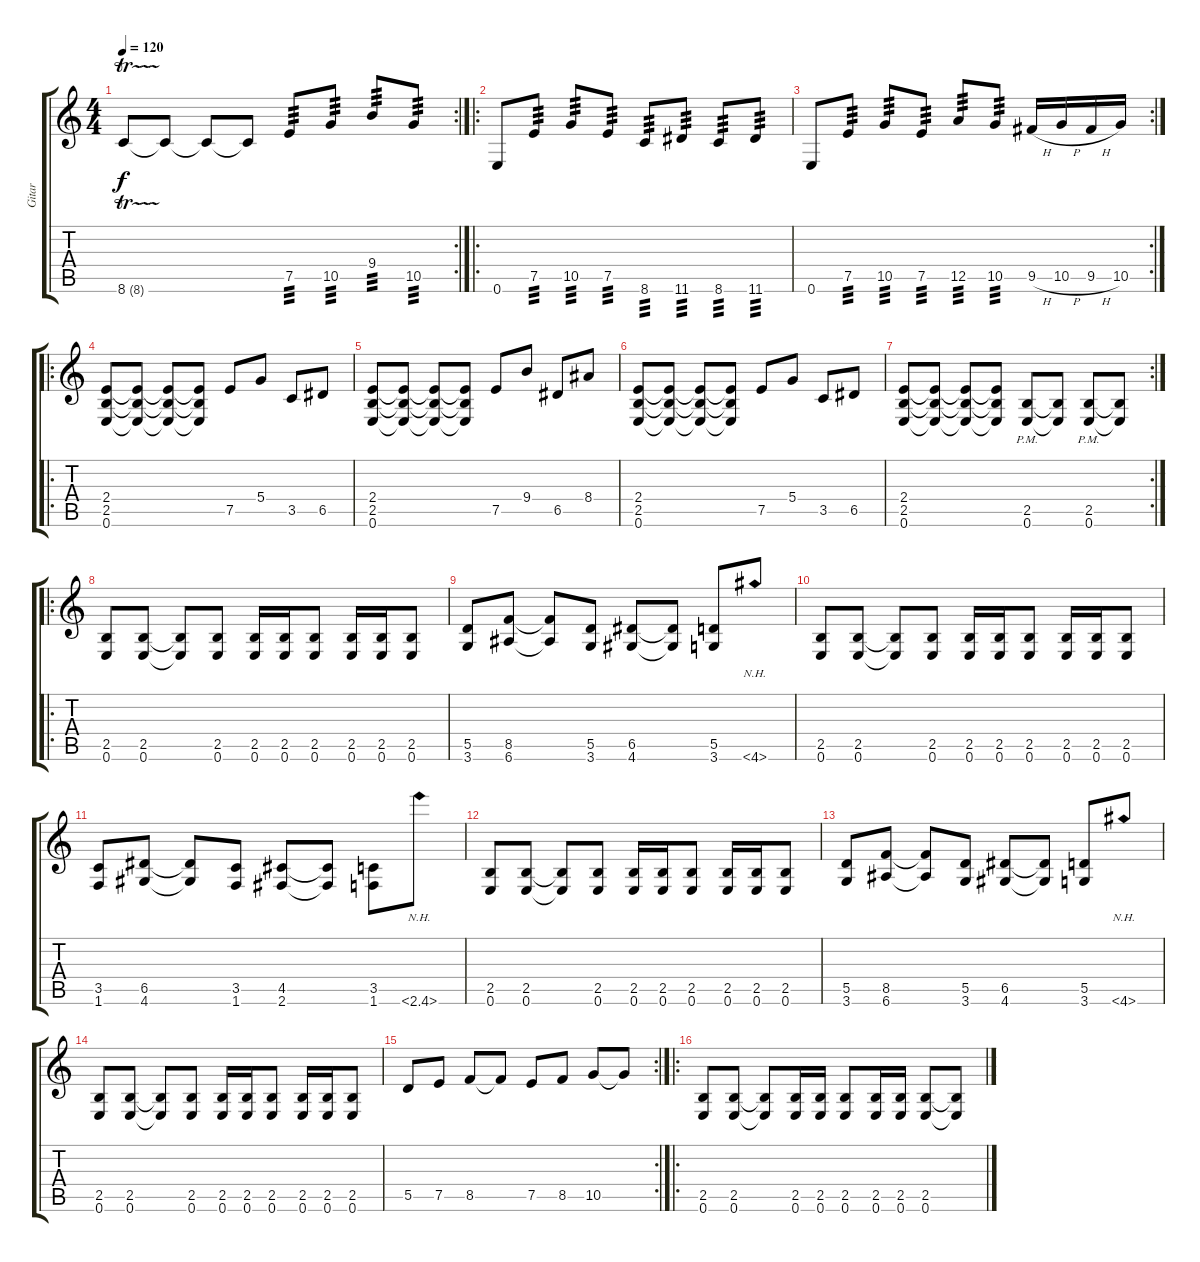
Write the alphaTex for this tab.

\track ("Gitar" "Gitar") {instrument distortionguitar}
\staff {score tabs}
\tuning (E4 B3 G3 D3 A2 E2) {hide}
\rc 2
\ts (4 4)
\tempo 120
\clef g2
\ks c
8.6{tr (8 16)}.8{dy f} 8.6{t}.8 8.6{t}.8 8.6{t}.8 7.5.8{tp 3} 10.5.8{tp 3} 9.4.8{tp 3} 10.5.8{tp 3} |
\ro
0.6.8 7.5.8{tp 3} 10.5.8{tp 3} 7.5.8{tp 3} 8.6.8{tp 3} 11.6.8{tp 3} 8.6.8{tp 3} 11.6.8{tp 3} |
\rc 2
0.6.8 7.5.8{tp 3} 10.5.8{tp 3} 7.5.8{tp 3} 12.5.8{tp 3} 10.5.8{tp 3} 9.5{h}.16 10.5{h}.16 9.5{h}.16 10.5.16 |
\ro
(2.4 2.5 0.6).8 (2.4{t} 2.5{t} 0.6{t}).8 (2.4{t} 2.5{t} 0.6{t}).8 (2.4{t} 2.5{t} 0.6{t}).8 7.5.8 5.4.8 3.5.8 6.5.8 |
(2.4 2.5 0.6).8 (2.4{t} 2.5{t} 0.6{t}).8 (2.4{t} 2.5{t} 0.6{t}).8 (2.4{t} 2.5{t} 0.6{t}).8 7.5.8 9.4.8 6.5.8 8.4.8 |
(2.4 2.5 0.6).8 (2.4{t} 2.5{t} 0.6{t}).8 (2.4{t} 2.5{t} 0.6{t}).8 (2.4{t} 2.5{t} 0.6{t}).8 7.5.8 5.4.8 3.5.8 6.5.8 |
\rc 2
(2.4 2.5 0.6).8 (2.4{t} 2.5{t} 0.6{t}).8 (2.4{t} 2.5{t} 0.6{t}).8 (2.4{t} 2.5{t} 0.6{t}).8 (2.5{pm} 0.6{pm}).8 (2.5{t} 0.6{t}).8 (2.5{pm} 0.6{pm}).8 (2.5{t} 0.6{t}).8 |
\ro
(2.5 0.6).8 (2.5 0.6).8 (2.5{t} 0.6{t}).8 (2.5 0.6).8 (2.5 0.6).16 (2.5 0.6).16 (2.5 0.6).8 (2.5 0.6).16 (2.5 0.6).16 (2.5 0.6).8 |
(5.5 3.6).8 (8.5 6.6).8 (8.5{t} 6.6{t}).8 (5.5 3.6).8 (6.5 4.6).8 (6.5{t} 4.6{t}).8 (5.5 3.6).8 4.6{nh}.8 |
(2.5 0.6).8 (2.5 0.6).8 (2.5{t} 0.6{t}).8 (2.5 0.6).8 (2.5 0.6).16 (2.5 0.6).16 (2.5 0.6).8 (2.5 0.6).16 (2.5 0.6).16 (2.5 0.6).8 |
(3.5 1.6).8 (6.5 4.6).8 (6.5{t} 4.6{t}).8 (3.5 1.6).8 (4.5 2.6).8 (4.5{t} 2.6{t}).8 (3.5 1.6).8 2.6{nh}.8 |
(2.5 0.6).8 (2.5 0.6).8 (2.5{t} 0.6{t}).8 (2.5 0.6).8 (2.5 0.6).16 (2.5 0.6).16 (2.5 0.6).8 (2.5 0.6).16 (2.5 0.6).16 (2.5 0.6).8 |
(5.5 3.6).8 (8.5 6.6).8 (8.5{t} 6.6{t}).8 (5.5 3.6).8 (6.5 4.6).8 (6.5{t} 4.6{t}).8 (5.5 3.6).8 4.6{nh}.8 |
(2.5 0.6).8 (2.5 0.6).8 (2.5{t} 0.6{t}).8 (2.5 0.6).8 (2.5 0.6).16 (2.5 0.6).16 (2.5 0.6).8 (2.5 0.6).16 (2.5 0.6).16 (2.5 0.6).8 |
\rc 2
5.5.8 7.5.8 8.5.8 8.5{t}.8 7.5.8 8.5.8 10.5.8 10.5{t}.8 |
\ro
(2.5 0.6).8 (2.5 0.6).8 (2.5{t} 0.6{t}).8 (2.5 0.6).16 (2.5 0.6).16 (2.5 0.6).8 (2.5 0.6).16 (2.5 0.6).16 (2.5 0.6).8 (2.5{t} 0.6{t}).8
